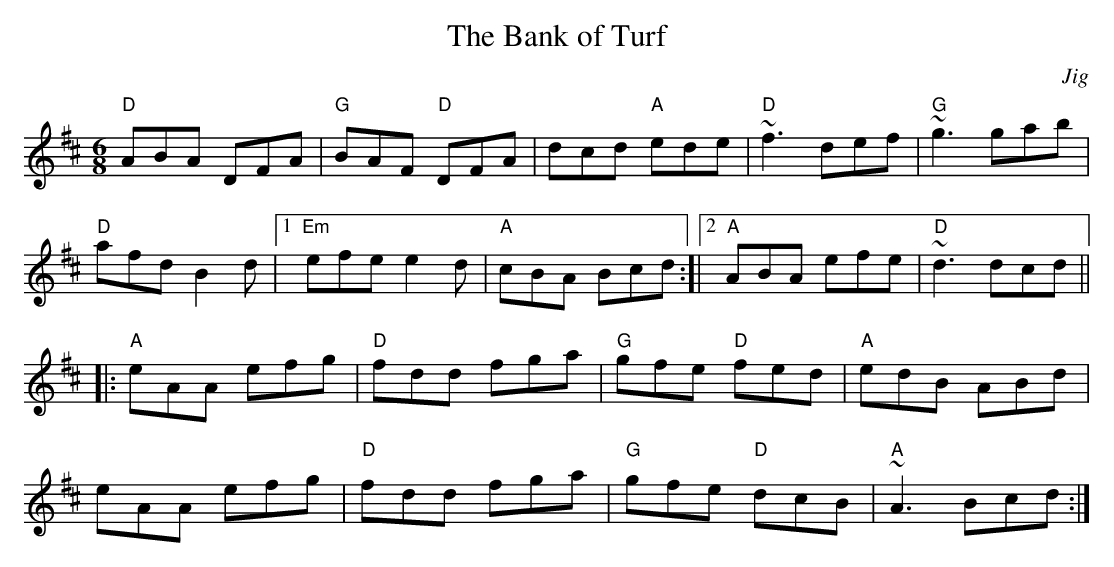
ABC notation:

X:1
T:Bank of Turf, The
M:6/8
L:1/8
C:Jig
K:DMaj
"D"ABA DFA|"G"BAF "D"DFA|dcd "A"ede|"D"~f3 def|"G"~g3 gab|
"D"afd B2d|1"Em"efe e2d|"A"cBA Bcd:]|2"A"ABA efe|"D"~d3 dcd||
|:"A"eAA efg|"D"fdd fga|"G"gfe "D"fed|"A"edB ABd|
eAA efg|"D"fdd fga|"G"gfe "D"dcB|"A"~A3 Bcd:|]
